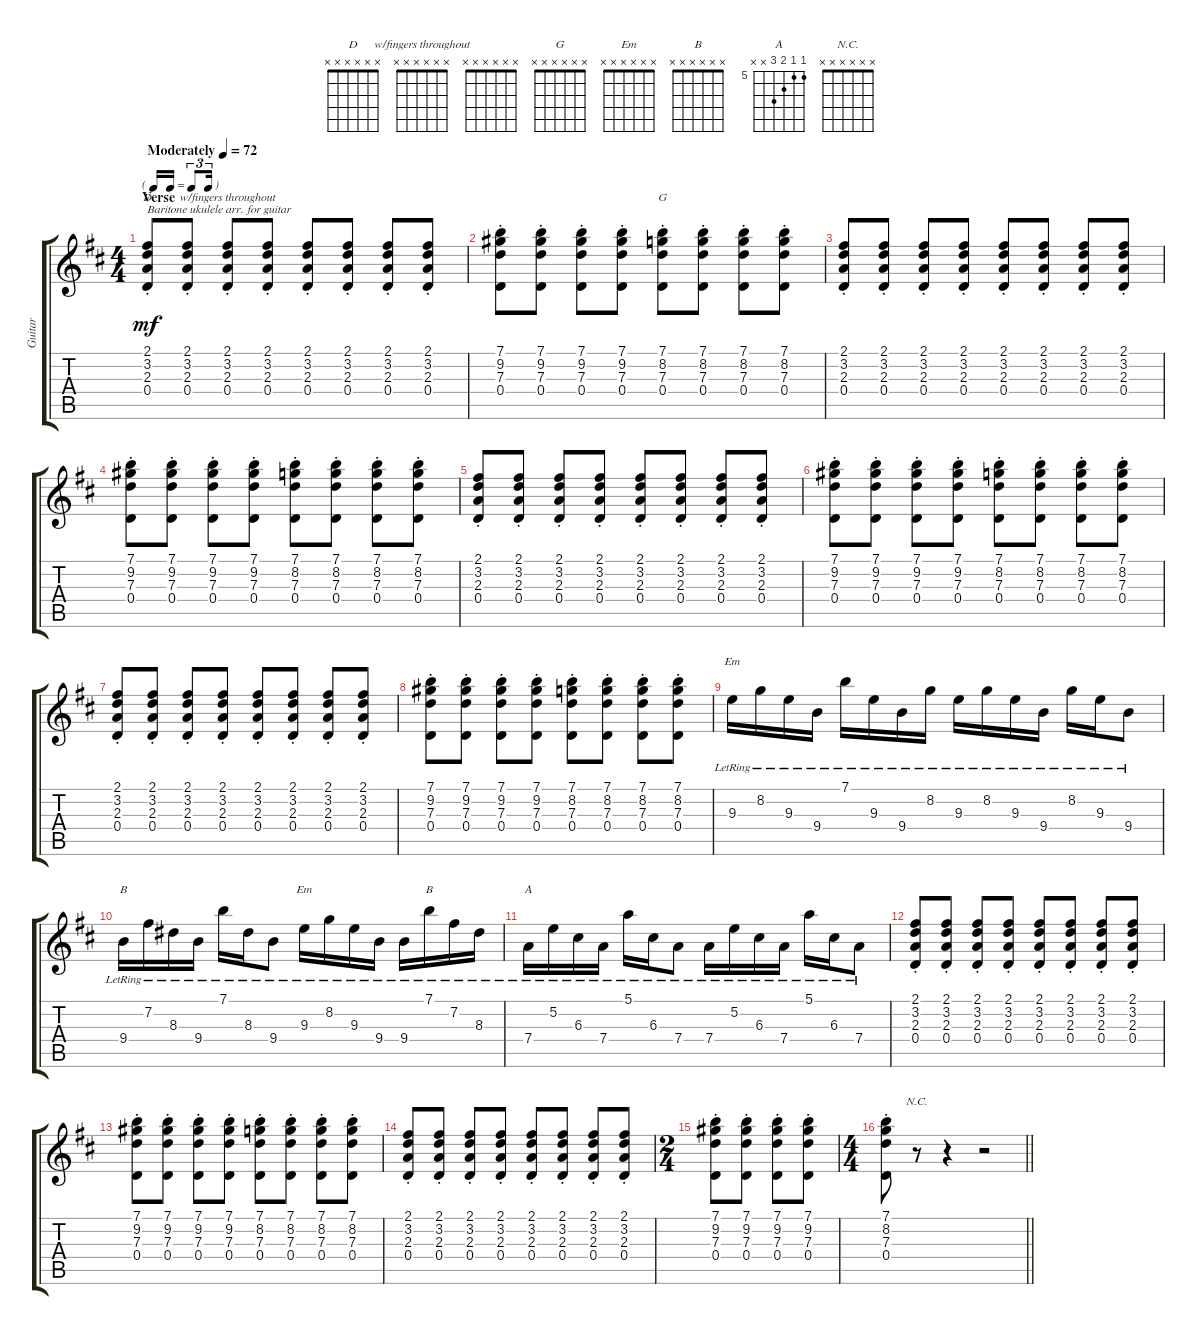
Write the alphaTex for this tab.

\track ("Guitar" "Guitar") {instrument acousticguitarnylon}
\staff {score tabs}
\tuning (E4 B3 G3 D3 A2 E2) {hide}
\chord ("D" x x x x x x)
\chord ("w/fingers throughout" x x x x x x)
\chord ("" x x x x x x)
\chord ("G" x x x x x x)
\chord ("Em" 7 8 9 9 x x) {firstfret 7}
\chord ("B" 7 7 8 9 x x) {firstfret 7}
\chord ("Em" x x x x x x)
\chord ("B" x x x x x x)
\chord ("A" 5 5 6 7 x x) {firstfret 5}
\chord ("N.C." x x x x x x)
\ts (4 4)
\tf triplet16th
\section ("" "Verse")
\tempo (72 "Moderately")
\clef g2
\ks d
(2.1{st} 3.2{st} 2.3{st} 0.4{st}).8{ch "D" txt "Baritone ukulele arr. for guitar" dy mf instrument acousticguitarnylon} (2.1{st} 3.2{st} 2.3{st} 0.4{st}).8 (2.1{st} 3.2{st} 2.3{st} 0.4{st}).8{ch "w/fingers throughout"} (2.1{st} 3.2{st} 2.3{st} 0.4{st}).8 (2.1{st} 3.2{st} 2.3{st} 0.4{st}).8 (2.1{st} 3.2{st} 2.3{st} 0.4{st}).8 (2.1{st} 3.2{st} 2.3{st} 0.4{st}).8 (2.1{st} 3.2{st} 2.3{st} 0.4{st}).8 |
(7.1{st} 9.2{st} 7.3{st} 0.4{st}).8{ch ""} (7.1{st} 9.2{st} 7.3{st} 0.4{st}).8 (7.1{st} 9.2{st} 7.3{st} 0.4{st}).8 (7.1{st} 9.2{st} 7.3{st} 0.4{st}).8 (7.1{st} 8.2{st} 7.3{st} 0.4{st}).8{ch "G"} (7.1{st} 8.2{st} 7.3{st} 0.4{st}).8 (7.1{st} 8.2{st} 7.3{st} 0.4{st}).8 (7.1{st} 8.2{st} 7.3{st} 0.4{st}).8 |
(2.1{st} 3.2{st} 2.3{st} 0.4{st}).8 (2.1{st} 3.2{st} 2.3{st} 0.4{st}).8 (2.1{st} 3.2{st} 2.3{st} 0.4{st}).8 (2.1{st} 3.2{st} 2.3{st} 0.4{st}).8 (2.1{st} 3.2{st} 2.3{st} 0.4{st}).8 (2.1{st} 3.2{st} 2.3{st} 0.4{st}).8 (2.1{st} 3.2{st} 2.3{st} 0.4{st}).8 (2.1{st} 3.2{st} 2.3{st} 0.4{st}).8 |
(7.1{st} 9.2{st} 7.3{st} 0.4{st}).8 (7.1{st} 9.2{st} 7.3{st} 0.4{st}).8 (7.1{st} 9.2{st} 7.3{st} 0.4{st}).8 (7.1{st} 9.2{st} 7.3{st} 0.4{st}).8 (7.1{st} 8.2{st} 7.3{st} 0.4{st}).8 (7.1{st} 8.2{st} 7.3{st} 0.4{st}).8 (7.1{st} 8.2{st} 7.3{st} 0.4{st}).8 (7.1{st} 8.2{st} 7.3{st} 0.4{st}).8 |
(2.1{st} 3.2{st} 2.3{st} 0.4{st}).8 (2.1{st} 3.2{st} 2.3{st} 0.4{st}).8 (2.1{st} 3.2{st} 2.3{st} 0.4{st}).8 (2.1{st} 3.2{st} 2.3{st} 0.4{st}).8 (2.1{st} 3.2{st} 2.3{st} 0.4{st}).8 (2.1{st} 3.2{st} 2.3{st} 0.4{st}).8 (2.1{st} 3.2{st} 2.3{st} 0.4{st}).8 (2.1{st} 3.2{st} 2.3{st} 0.4{st}).8 |
(7.1{st} 9.2{st} 7.3{st} 0.4{st}).8 (7.1{st} 9.2{st} 7.3{st} 0.4{st}).8 (7.1{st} 9.2{st} 7.3{st} 0.4{st}).8 (7.1{st} 9.2{st} 7.3{st} 0.4{st}).8 (7.1{st} 8.2{st} 7.3{st} 0.4{st}).8 (7.1{st} 8.2{st} 7.3{st} 0.4{st}).8 (7.1{st} 8.2{st} 7.3{st} 0.4{st}).8 (7.1{st} 8.2{st} 7.3{st} 0.4{st}).8 |
(2.1{st} 3.2{st} 2.3{st} 0.4{st}).8 (2.1{st} 3.2{st} 2.3{st} 0.4{st}).8 (2.1{st} 3.2{st} 2.3{st} 0.4{st}).8 (2.1{st} 3.2{st} 2.3{st} 0.4{st}).8 (2.1{st} 3.2{st} 2.3{st} 0.4{st}).8 (2.1{st} 3.2{st} 2.3{st} 0.4{st}).8 (2.1{st} 3.2{st} 2.3{st} 0.4{st}).8 (2.1{st} 3.2{st} 2.3{st} 0.4{st}).8 |
(7.1{st} 9.2{st} 7.3{st} 0.4{st}).8 (7.1{st} 9.2{st} 7.3{st} 0.4{st}).8 (7.1{st} 9.2{st} 7.3{st} 0.4{st}).8 (7.1{st} 9.2{st} 7.3{st} 0.4{st}).8 (7.1{st} 8.2{st} 7.3{st} 0.4{st}).8 (7.1{st} 8.2{st} 7.3{st} 0.4{st}).8 (7.1{st} 8.2{st} 7.3{st} 0.4{st}).8 (7.1{st} 8.2{st} 7.3{st} 0.4{st}).8 |
9.3{lr}.16{ch "Em"} 8.2{lr}.16 9.3{lr}.16 9.4{lr}.16 7.1{lr}.16 9.3{lr}.16 9.4{lr}.16 8.2{lr}.16 9.3{lr}.16 8.2{lr}.16 9.3{lr}.16 9.4{lr}.16 8.2{lr}.16 9.3{lr}.16 9.4{lr}.8 |
9.4{lr}.16{ch "B"} 7.2{lr}.16 8.3{lr}.16 9.4{lr}.16 7.1{lr}.16 8.3{lr}.16 9.4{lr}.8 9.3{lr}.16{ch "Em"} 8.2{lr}.16 9.3{lr}.16 9.4{lr}.16 9.4{lr}.16 7.1{lr}.16{ch "B"} 7.2{lr}.16 8.3{lr}.16 |
7.4{lr}.16{ch "A"} 5.2{lr}.16 6.3{lr}.16 7.4{lr}.16 5.1{lr}.16 6.3{lr}.16 7.4{lr}.8 7.4{lr}.16 5.2{lr}.16 6.3{lr}.16 7.4{lr}.16 5.1{lr}.16 6.3{lr}.16 7.4{lr}.8 |
(2.1{st} 3.2{st} 2.3{st} 0.4{st}).8 (2.1{st} 3.2{st} 2.3{st} 0.4{st}).8 (2.1{st} 3.2{st} 2.3{st} 0.4{st}).8 (2.1{st} 3.2{st} 2.3{st} 0.4{st}).8 (2.1{st} 3.2{st} 2.3{st} 0.4{st}).8 (2.1{st} 3.2{st} 2.3{st} 0.4{st}).8 (2.1{st} 3.2{st} 2.3{st} 0.4{st}).8 (2.1{st} 3.2{st} 2.3{st} 0.4{st}).8 |
(7.1{st} 9.2{st} 7.3{st} 0.4{st}).8 (7.1{st} 9.2{st} 7.3{st} 0.4{st}).8 (7.1{st} 9.2{st} 7.3{st} 0.4{st}).8 (7.1{st} 9.2{st} 7.3{st} 0.4{st}).8 (7.1{st} 8.2{st} 7.3{st} 0.4{st}).8 (7.1{st} 8.2{st} 7.3{st} 0.4{st}).8 (7.1{st} 8.2{st} 7.3{st} 0.4{st}).8 (7.1{st} 8.2{st} 7.3{st} 0.4{st}).8 |
(2.1{st} 3.2{st} 2.3{st} 0.4{st}).8 (2.1{st} 3.2{st} 2.3{st} 0.4{st}).8 (2.1{st} 3.2{st} 2.3{st} 0.4{st}).8 (2.1{st} 3.2{st} 2.3{st} 0.4{st}).8 (2.1{st} 3.2{st} 2.3{st} 0.4{st}).8 (2.1{st} 3.2{st} 2.3{st} 0.4{st}).8 (2.1{st} 3.2{st} 2.3{st} 0.4{st}).8 (2.1{st} 3.2{st} 2.3{st} 0.4{st}).8 |
\ts (2 4)
(7.1{st} 9.2{st} 7.3{st} 0.4{st}).8 (7.1{st} 9.2{st} 7.3{st} 0.4{st}).8 (7.1{st} 9.2{st} 7.3{st} 0.4{st}).8 (7.1{st} 9.2{st} 7.3{st} 0.4{st}).8 |
\ts (4 4)
\barLineRight lightlight
(7.1{st} 8.2{st} 7.3{st} 0.4{st}).8 r.8{ch "N.C."} r.4 r.2
